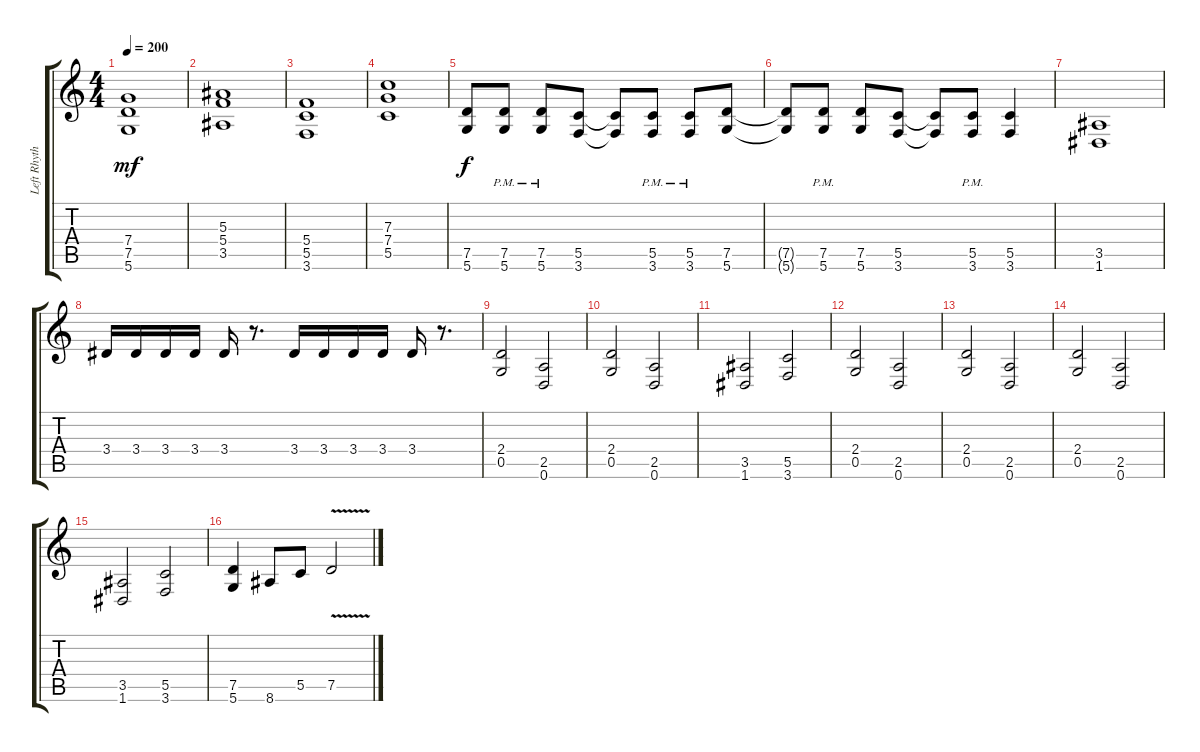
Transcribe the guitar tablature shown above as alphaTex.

\track ("Left Rhythm Gtr" "Left Rhyth") {instrument overdrivenguitar}
\staff {score tabs}
\tuning (D4 A3 F3 C3 G2 D2) {hide}
\ts (4 4)
\tempo 200
\clef g2
\ks c
(7.4 7.5 5.6).1{dy mf} |
(5.3 5.4 3.5).1 |
(5.4 5.5 3.6).1 |
(7.3 7.4 5.5).1 |
(7.5 5.6).8{dy f} (7.5{pm} 5.6{pm}).8 (7.5{pm} 5.6{pm}).8 (5.5 3.6).8 (5.5{t} 3.6{t}).8 (5.5{pm} 3.6{pm}).8 (5.5{pm} 3.6{pm}).8 (7.5 5.6).8 |
(7.5{t} 5.6{t}).8 (7.5{pm} 5.6{pm}).8 (7.5 5.6).8 (5.5 3.6).8 (5.5{t} 3.6{t}).8 (5.5{pm} 3.6{pm}).8 (5.5 3.6).4 |
(3.5 1.6).1 |
3.4.16 3.4.16 3.4.16 3.4.16 3.4.16 r.8{d} 3.4.16 3.4.16 3.4.16 3.4.16 3.4.16 r.8{d} |
(2.4 0.5).2 (2.5 0.6).2 |
(2.4 0.5).2 (2.5 0.6).2 |
(3.5 1.6).2 (5.5 3.6).2 |
(2.4 0.5).2 (2.5 0.6).2 |
(2.4 0.5).2 (2.5 0.6).2 |
(2.4 0.5).2 (2.5 0.6).2 |
(3.5 1.6).2 (5.5 3.6).2 |
(7.5 5.6).4 8.6.8 5.5.8 7.5{v}.2
